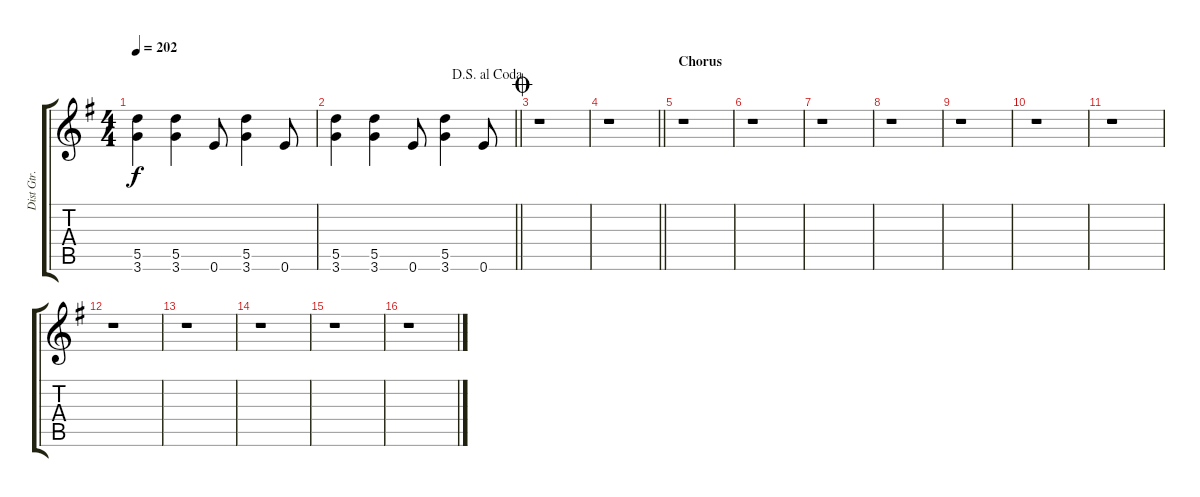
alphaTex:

\track ("Dist Gtr." "Dist Gtr.") {instrument distortionguitar}
\staff {score tabs}
\tuning (E4 B3 G3 D4 A3 E3) {hide}
\ts (4 4)
\tempo 202
\clef g2
\ks g
(5.5 3.6).4{dy f} (5.5 3.6).4 0.6.8 (5.5 3.6).4 0.6.8 |
\jump dalsegnoalcoda
\barLineRight lightlight
(5.5 3.6).4 (5.5 3.6).4 0.6.8 (5.5 3.6).4 0.6.8 |
\jump coda
r.1 |
\barLineRight lightlight
r.1 |
\section ("" "Chorus")
r.1 |
r.1 |
r.1 |
r.1 |
r.1 |
r.1 |
r.1 |
r.1 |
r.1 |
r.1 |
r.1 |
r.1
